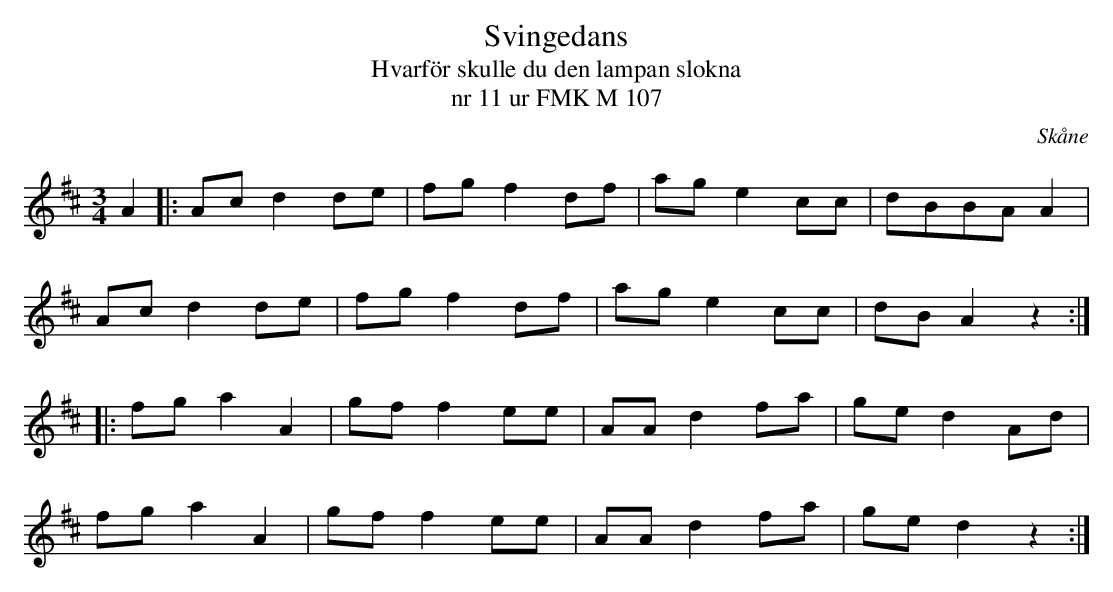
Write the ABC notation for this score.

X:1
T:Svingedans
T:Hvarför skulle du den lampan slokna
T:nr 11 ur FMK M 107
O:Skåne
M:3/4
L:1/8
K:D
A2 |: Ac d2 de | fg f2 df | ag e2 cc | dBBA A2 |
      Ac d2 de | fg f2 df | ag e2 cc | dB A2 z2 :|
|: fg a2 A2 | gf f2 ee | AA d2 fa | ge d2 Ad |
   fg a2 A2 | gf f2 ee | AA d2 fa | ge d2 z2 :|
